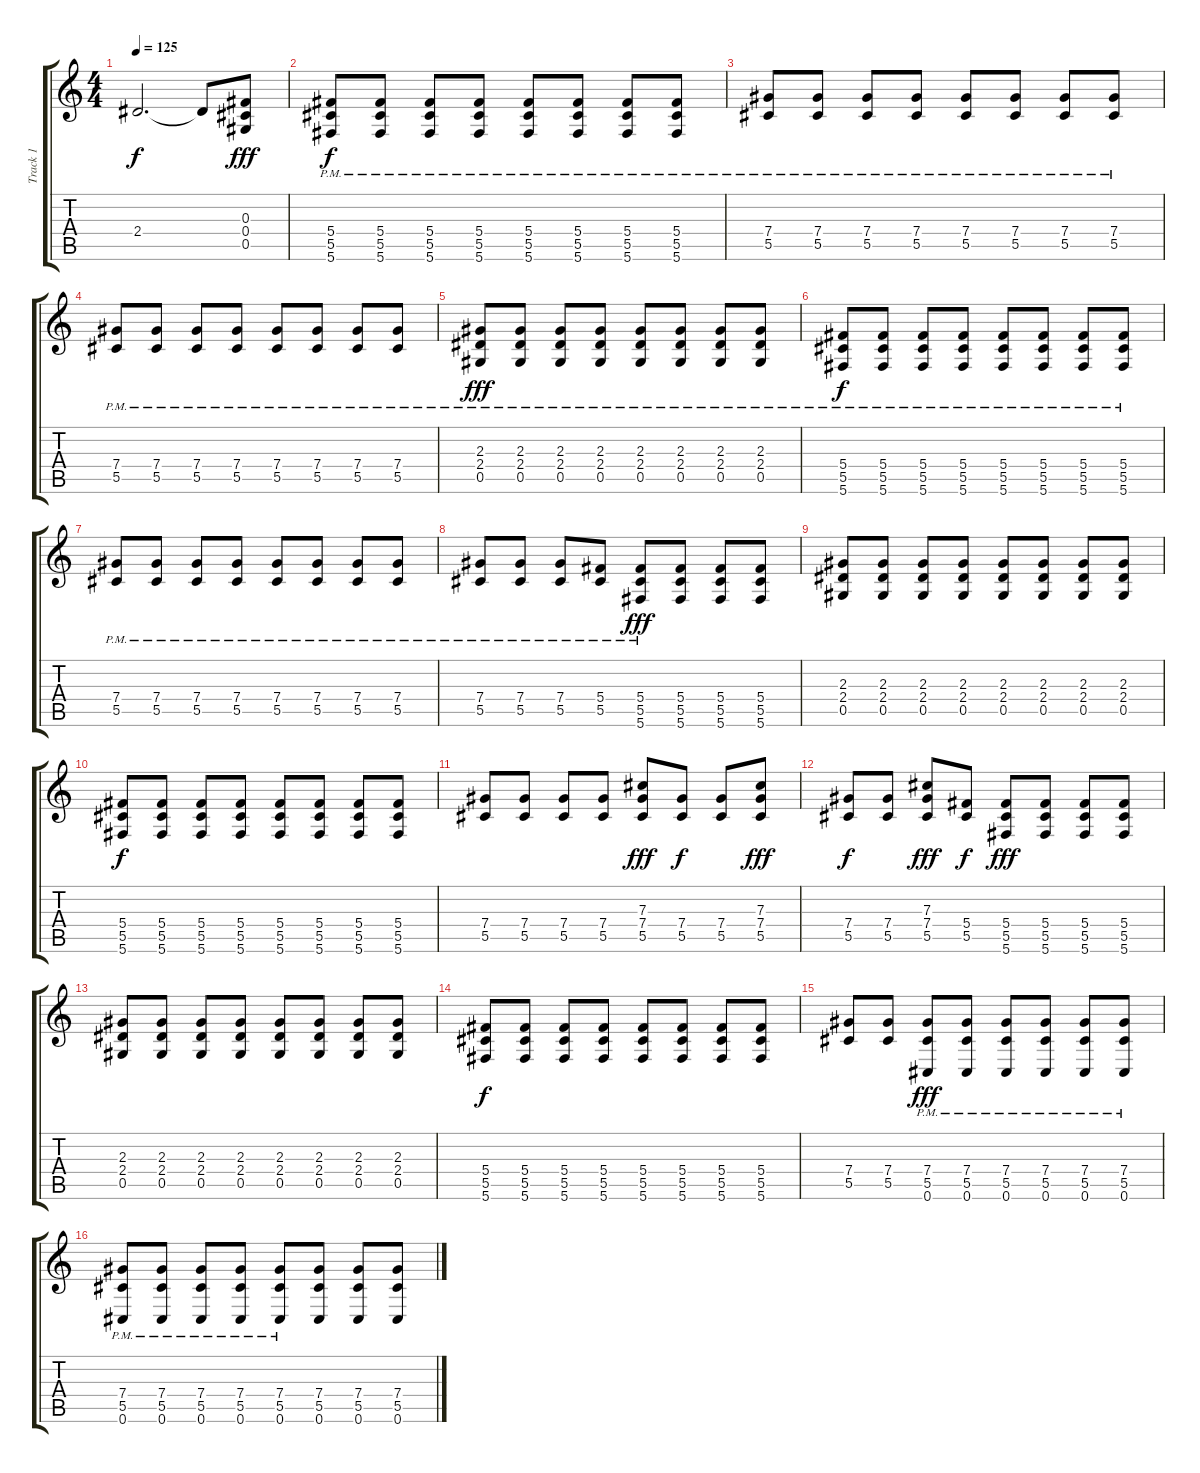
\track ("Track 1" "Track 1") {instrument distortionguitar}
\staff {score tabs}
\tuning (Eb4 Bb3 Gb3 Db3 Ab2 Db2) {hide}
\ts (4 4)
\tempo 125
\clef g2
\ks c
2.4.2{d dy f} 2.4{t}.8 (0.3 0.4 0.5).8{dy fff} |
(5.4{pm} 5.5{pm} 5.6{pm}).8{dy f} (5.4{pm} 5.5{pm} 5.6{pm}).8 (5.4{pm} 5.5{pm} 5.6{pm}).8 (5.4{pm} 5.5{pm} 5.6{pm}).8 (5.4{pm} 5.5{pm} 5.6{pm}).8 (5.4{pm} 5.5{pm} 5.6{pm}).8 (5.4{pm} 5.5{pm} 5.6{pm}).8 (5.4{pm} 5.5{pm} 5.6{pm}).8 |
(7.4{pm} 5.5{pm}).8 (7.4{pm} 5.5{pm}).8 (7.4{pm} 5.5{pm}).8 (7.4{pm} 5.5{pm}).8 (7.4{pm} 5.5{pm}).8 (7.4{pm} 5.5{pm}).8 (7.4{pm} 5.5{pm}).8 (7.4{pm} 5.5{pm}).8 |
(7.4{pm} 5.5{pm}).8 (7.4{pm} 5.5{pm}).8 (7.4{pm} 5.5{pm}).8 (7.4{pm} 5.5{pm}).8 (7.4{pm} 5.5{pm}).8 (7.4{pm} 5.5{pm}).8 (7.4{pm} 5.5{pm}).8 (7.4{pm} 5.5{pm}).8 |
(2.3{pm} 2.4{pm} 0.5{pm}).8{dy fff} (2.3{pm} 2.4{pm} 0.5{pm}).8 (2.3{pm} 2.4{pm} 0.5{pm}).8 (2.3{pm} 2.4{pm} 0.5{pm}).8 (2.3{pm} 2.4{pm} 0.5{pm}).8 (2.3{pm} 2.4{pm} 0.5{pm}).8 (2.3{pm} 2.4{pm} 0.5{pm}).8 (2.3{pm} 2.4{pm} 0.5{pm}).8 |
(5.4{pm} 5.5{pm} 5.6{pm}).8{dy f} (5.4{pm} 5.5{pm} 5.6{pm}).8 (5.4{pm} 5.5{pm} 5.6{pm}).8 (5.4{pm} 5.5{pm} 5.6{pm}).8 (5.4{pm} 5.5{pm} 5.6{pm}).8 (5.4{pm} 5.5{pm} 5.6{pm}).8 (5.4{pm} 5.5{pm} 5.6{pm}).8 (5.4{pm} 5.5{pm} 5.6{pm}).8 |
(7.4{pm} 5.5{pm}).8 (7.4{pm} 5.5{pm}).8 (7.4{pm} 5.5{pm}).8 (7.4{pm} 5.5{pm}).8 (7.4{pm} 5.5{pm}).8 (7.4{pm} 5.5{pm}).8 (7.4{pm} 5.5{pm}).8 (7.4{pm} 5.5{pm}).8 |
(7.4{pm} 5.5{pm}).8 (7.4{pm} 5.5{pm}).8 (7.4{pm} 5.5{pm}).8 (5.4{pm} 5.5{pm}).8 (5.4{pm} 5.5{pm} 5.6{pm}).8{dy fff} (5.4 5.5 5.6).8 (5.4 5.5 5.6).8 (5.4 5.5 5.6).8 |
(2.3 2.4 0.5).8 (2.3 2.4 0.5).8 (2.3 2.4 0.5).8 (2.3 2.4 0.5).8 (2.3 2.4 0.5).8 (2.3 2.4 0.5).8 (2.3 2.4 0.5).8 (2.3 2.4 0.5).8 |
(5.4 5.5 5.6).8{dy f} (5.4 5.5 5.6).8 (5.4 5.5 5.6).8 (5.4 5.5 5.6).8 (5.4 5.5 5.6).8 (5.4 5.5 5.6).8 (5.4 5.5 5.6).8 (5.4 5.5 5.6).8 |
(7.4 5.5).8 (7.4 5.5).8 (7.4 5.5).8 (7.4 5.5).8 (7.3 7.4 5.5).8{dy fff} (7.4 5.5).8{dy f} (7.4 5.5).8 (7.3 7.4 5.5).8{dy fff} |
(7.4 5.5).8{dy f} (7.4 5.5).8 (7.3 7.4 5.5).8{dy fff} (5.4 5.5).8{dy f} (5.4 5.5 5.6).8{dy fff} (5.4 5.5 5.6).8 (5.4 5.5 5.6).8 (5.4 5.5 5.6).8 |
(2.3 2.4 0.5).8 (2.3 2.4 0.5).8 (2.3 2.4 0.5).8 (2.3 2.4 0.5).8 (2.3 2.4 0.5).8 (2.3 2.4 0.5).8 (2.3 2.4 0.5).8 (2.3 2.4 0.5).8 |
(5.4 5.5 5.6).8{dy f} (5.4 5.5 5.6).8 (5.4 5.5 5.6).8 (5.4 5.5 5.6).8 (5.4 5.5 5.6).8 (5.4 5.5 5.6).8 (5.4 5.5 5.6).8 (5.4 5.5 5.6).8 |
(7.4 5.5).8 (7.4 5.5).8 (7.4{pm} 5.5{pm} 0.6{pm}).8{dy fff} (7.4{pm} 5.5{pm} 0.6{pm}).8 (7.4{pm} 5.5{pm} 0.6{pm}).8 (7.4{pm} 5.5{pm} 0.6{pm}).8 (7.4{pm} 5.5{pm} 0.6{pm}).8 (7.4{pm} 5.5{pm} 0.6{pm}).8 |
(7.4{pm} 5.5{pm} 0.6{pm}).8 (7.4{pm} 5.5{pm} 0.6{pm}).8 (7.4{pm} 5.5{pm} 0.6{pm}).8 (7.4{pm} 5.5{pm} 0.6{pm}).8 (7.4{pm} 5.5{pm} 0.6{pm}).8 (7.4 5.5 0.6).8 (7.4 5.5 0.6).8 (7.4 5.5 0.6).8
